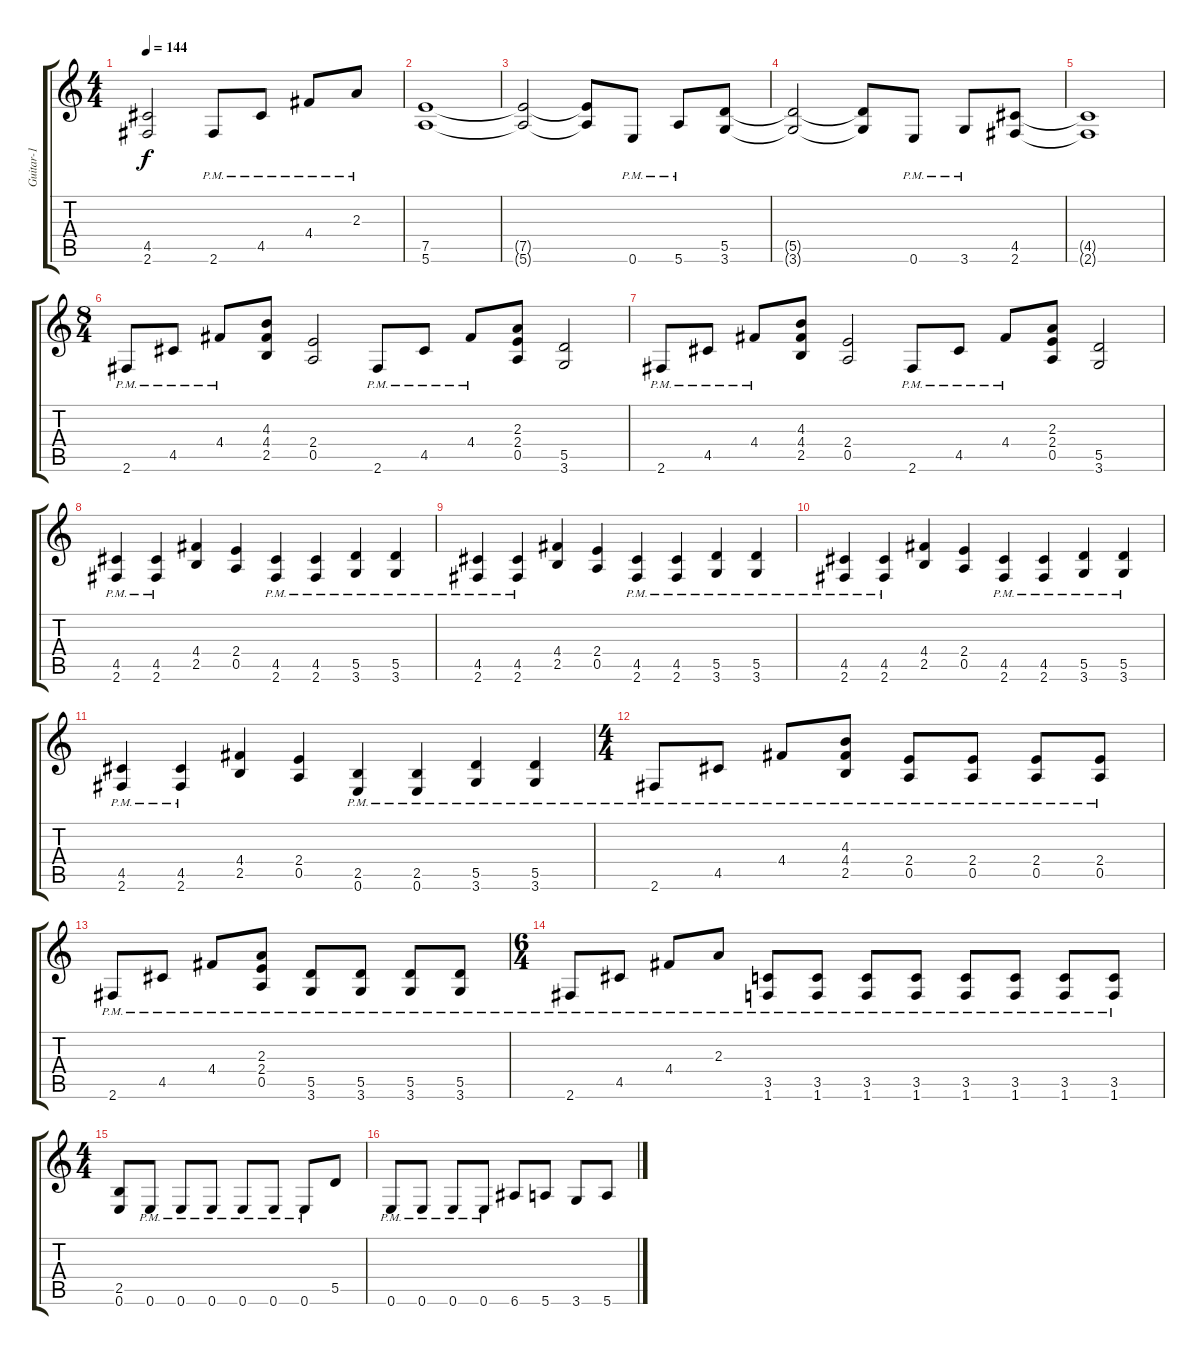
\track ("Guitar-1" "Guitar-1") {instrument distortionguitar}
\staff {score tabs}
\tuning (E4 B3 G3 D3 A2 E2) {hide}
\ts (4 4)
\tempo 144
\clef g2
\ks c
(4.5{t} 2.6{t}).2{dy f} 2.6{pm}.8 4.5{pm}.8 4.4{pm}.8 2.3{pm}.8 |
(7.5 5.6).1 |
(7.5{t} 5.6{t}).2 (7.5{t} 5.6{t}).8 0.6{pm}.8 5.6{pm}.8 (5.5 3.6).8 |
(5.5{t} 3.6{t}).2 (5.5{t} 3.6{t}).8 0.6{pm}.8 3.6{pm}.8 (4.5 2.6).8 |
(4.5{t} 2.6{t}).1 |
\ts (8 4)
2.6{pm}.8 4.5{pm}.8 4.4{pm}.8 (4.3 4.4 2.5).8 (2.4 0.5).2 2.6{pm}.8 4.5{pm}.8 4.4{pm}.8 (2.3 2.4 0.5).8 (5.5 3.6).2 |
2.6{pm}.8 4.5{pm}.8 4.4{pm}.8 (4.3 4.4 2.5).8 (2.4 0.5).2 2.6{pm}.8 4.5{pm}.8 4.4{pm}.8 (2.3 2.4 0.5).8 (5.5 3.6).2 |
(4.5{pm} 2.6{pm}).4 (4.5{pm} 2.6{pm}).4 (4.4 2.5).4 (2.4 0.5).4 (4.5{pm} 2.6{pm}).4 (4.5{pm} 2.6{pm}).4 (5.5{pm} 3.6{pm}).4 (5.5{pm} 3.6{pm}).4 |
(4.5{pm} 2.6{pm}).4 (4.5{pm} 2.6{pm}).4 (4.4 2.5).4 (2.4 0.5).4 (4.5{pm} 2.6{pm}).4 (4.5{pm} 2.6{pm}).4 (5.5{pm} 3.6{pm}).4 (5.5{pm} 3.6{pm}).4 |
(4.5{pm} 2.6{pm}).4 (4.5{pm} 2.6{pm}).4 (4.4 2.5).4 (2.4 0.5).4 (4.5{pm} 2.6{pm}).4 (4.5{pm} 2.6{pm}).4 (5.5{pm} 3.6{pm}).4 (5.5{pm} 3.6{pm}).4 |
(4.5{pm} 2.6{pm}).4 (4.5{pm} 2.6{pm}).4 (4.4 2.5).4 (2.4 0.5).4 (2.5{pm} 0.6{pm}).4 (2.5{pm} 0.6{pm}).4 (5.5{pm} 3.6{pm}).4 (5.5{pm} 3.6{pm}).4 |
\ts (4 4)
2.6{pm}.8 4.5{pm}.8 4.4{pm}.8 (4.3{pm} 4.4{pm} 2.5{pm}).8 (2.4{pm} 0.5{pm}).8 (2.4 0.5{pm}).8 (2.4 0.5{pm}).8 (2.4{pm} 0.5{pm}).8 |
2.6{pm}.8 4.5{pm}.8 4.4{pm}.8 (2.3{pm} 2.4{pm} 0.5{pm}).8 (5.5{pm} 3.6{pm}).8 (5.5{pm} 3.6{pm}).8 (5.5{pm} 3.6{pm}).8 (5.5{pm} 3.6{pm}).8 |
\ts (6 4)
2.6{pm}.8 4.5{pm}.8 4.4{pm}.8 2.3{pm}.8 (3.5{pm} 1.6{pm}).8 (3.5{pm} 1.6{pm}).8 (3.5{pm} 1.6{pm}).8 (3.5{pm} 1.6{pm}).8 (3.5{pm} 1.6{pm}).8 (3.5{pm} 1.6{pm}).8 (3.5{pm} 1.6{pm}).8 (3.5{pm} 1.6{pm}).8 |
\ts (4 4)
(2.5 0.6).8 0.6{pm}.8 0.6{pm}.8 0.6{pm}.8 0.6{pm}.8 0.6{pm}.8 0.6{pm}.8 5.5.8 |
0.6{pm}.8 0.6{pm}.8 0.6{pm}.8 0.6{pm}.8 6.6.8 5.6.8 3.6.8 5.6.8
